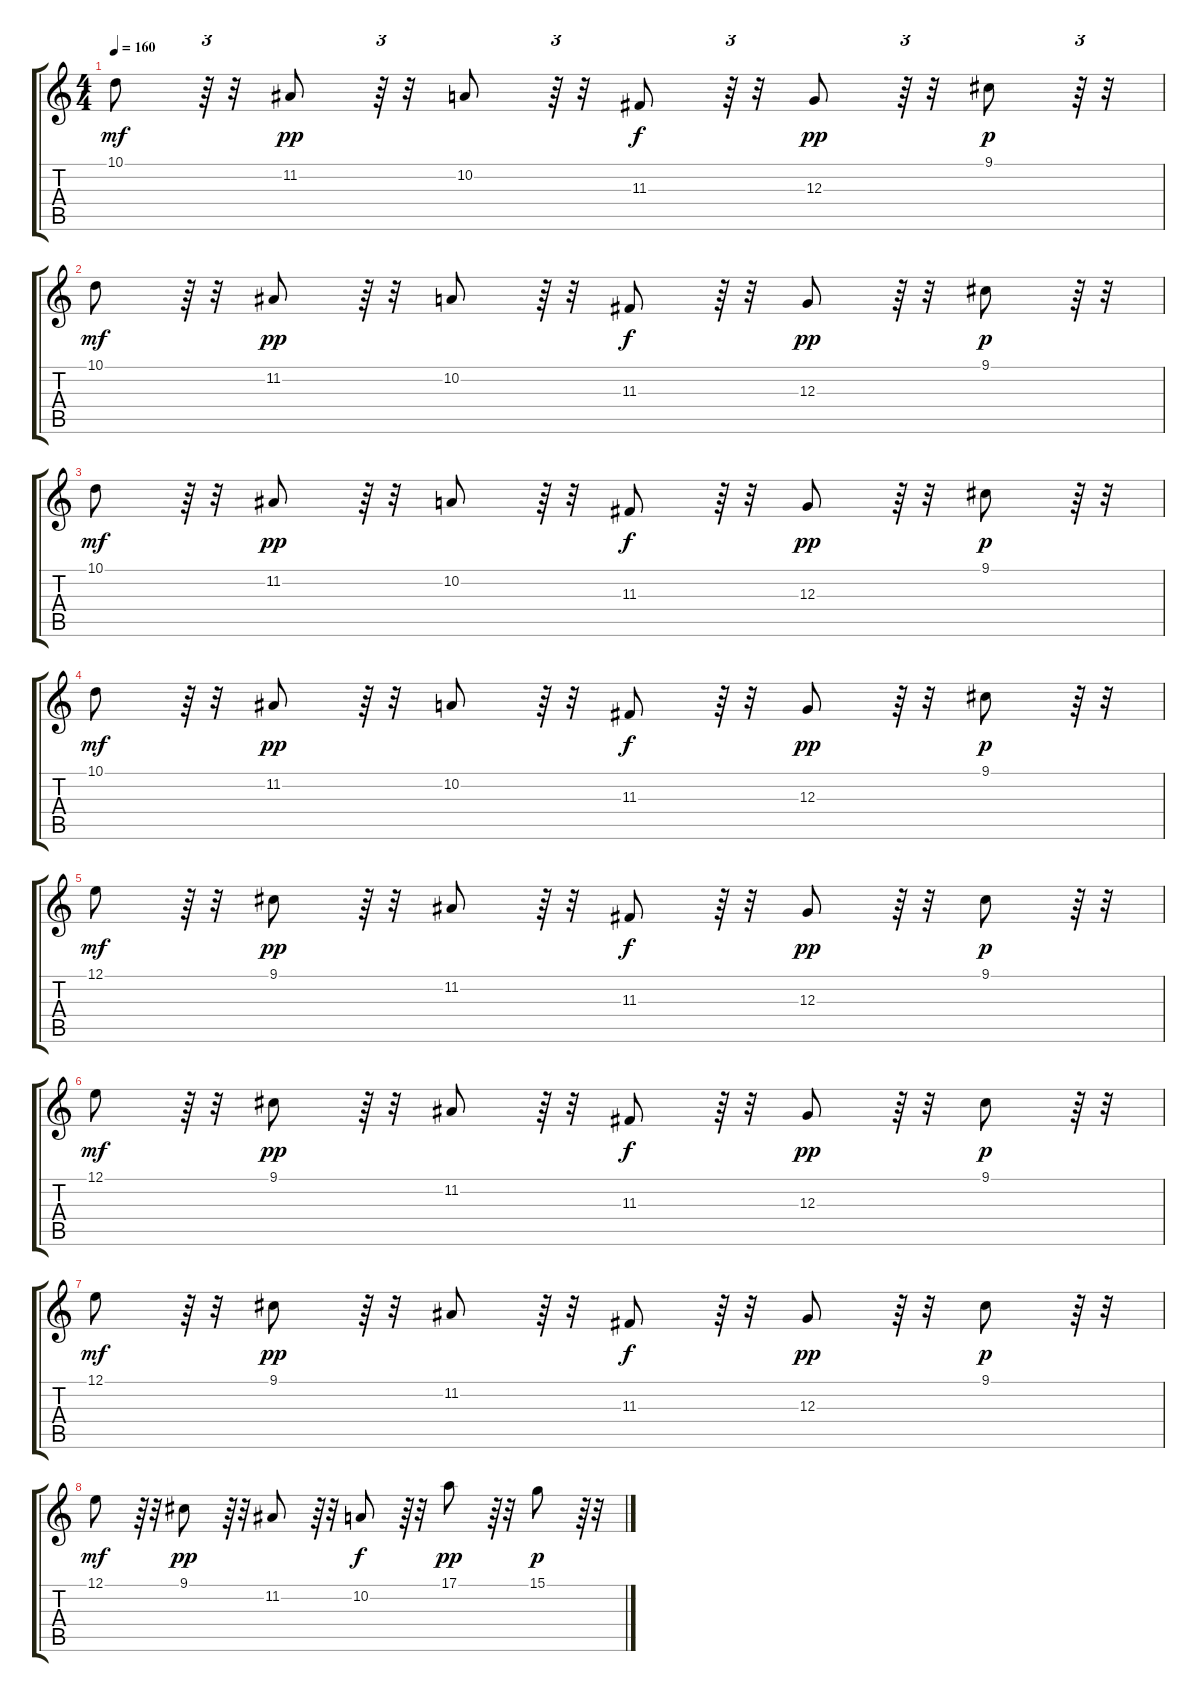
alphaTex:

\track "" {instrument musicbox}
\staff {score tabs}
\tuning (E4 B3 G3 D3 A2 E2) {hide}
\ts (4 4)
\tempo 160
\clef g2
\ks c
10.1.8{dy mf} r.64{tu (3 2)} r.32 11.2.8{dy pp} r.64{tu (3 2)} r.32 10.2.8 r.64{tu (3 2)} r.32 11.3.8{dy f} r.64{tu (3 2)} r.32 12.3.8{dy pp} r.64{tu (3 2)} r.32 9.1.8{dy p} r.64{tu (3 2)} r.32 |
10.1.8{dy mf} r.64{tu (3 2)} r.32 11.2.8{dy pp} r.64{tu (3 2)} r.32 10.2.8 r.64{tu (3 2)} r.32 11.3.8{dy f} r.64{tu (3 2)} r.32 12.3.8{dy pp} r.64{tu (3 2)} r.32 9.1.8{dy p} r.64{tu (3 2)} r.32 |
10.1.8{dy mf} r.64{tu (3 2)} r.32 11.2.8{dy pp} r.64{tu (3 2)} r.32 10.2.8 r.64{tu (3 2)} r.32 11.3.8{dy f} r.64{tu (3 2)} r.32 12.3.8{dy pp} r.64{tu (3 2)} r.32 9.1.8{dy p} r.64{tu (3 2)} r.32 |
10.1.8{dy mf} r.64{tu (3 2)} r.32 11.2.8{dy pp} r.64{tu (3 2)} r.32 10.2.8 r.64{tu (3 2)} r.32 11.3.8{dy f} r.64{tu (3 2)} r.32 12.3.8{dy pp} r.64{tu (3 2)} r.32 9.1.8{dy p} r.64{tu (3 2)} r.32 |
12.1.8{dy mf} r.64{tu (3 2)} r.32 9.1.8{dy pp} r.64{tu (3 2)} r.32 11.2.8 r.64{tu (3 2)} r.32 11.3.8{dy f} r.64{tu (3 2)} r.32 12.3.8{dy pp} r.64{tu (3 2)} r.32 9.1.8{dy p} r.64{tu (3 2)} r.32 |
12.1.8{dy mf} r.64{tu (3 2)} r.32 9.1.8{dy pp} r.64{tu (3 2)} r.32 11.2.8 r.64{tu (3 2)} r.32 11.3.8{dy f} r.64{tu (3 2)} r.32 12.3.8{dy pp} r.64{tu (3 2)} r.32 9.1.8{dy p} r.64{tu (3 2)} r.32 |
12.1.8{dy mf} r.64{tu (3 2)} r.32 9.1.8{dy pp} r.64{tu (3 2)} r.32 11.2.8 r.64{tu (3 2)} r.32 11.3.8{dy f} r.64{tu (3 2)} r.32 12.3.8{dy pp} r.64{tu (3 2)} r.32 9.1.8{dy p} r.64{tu (3 2)} r.32 |
12.1.8{dy mf} r.64{tu (3 2)} r.32 9.1.8{dy pp} r.64{tu (3 2)} r.32 11.2.8 r.64{tu (3 2)} r.32 10.2.8{dy f} r.64{tu (3 2)} r.32 17.1.8{dy pp} r.64{tu (3 2)} r.32 15.1.8{dy p} r.64{tu (3 2)} r.32
